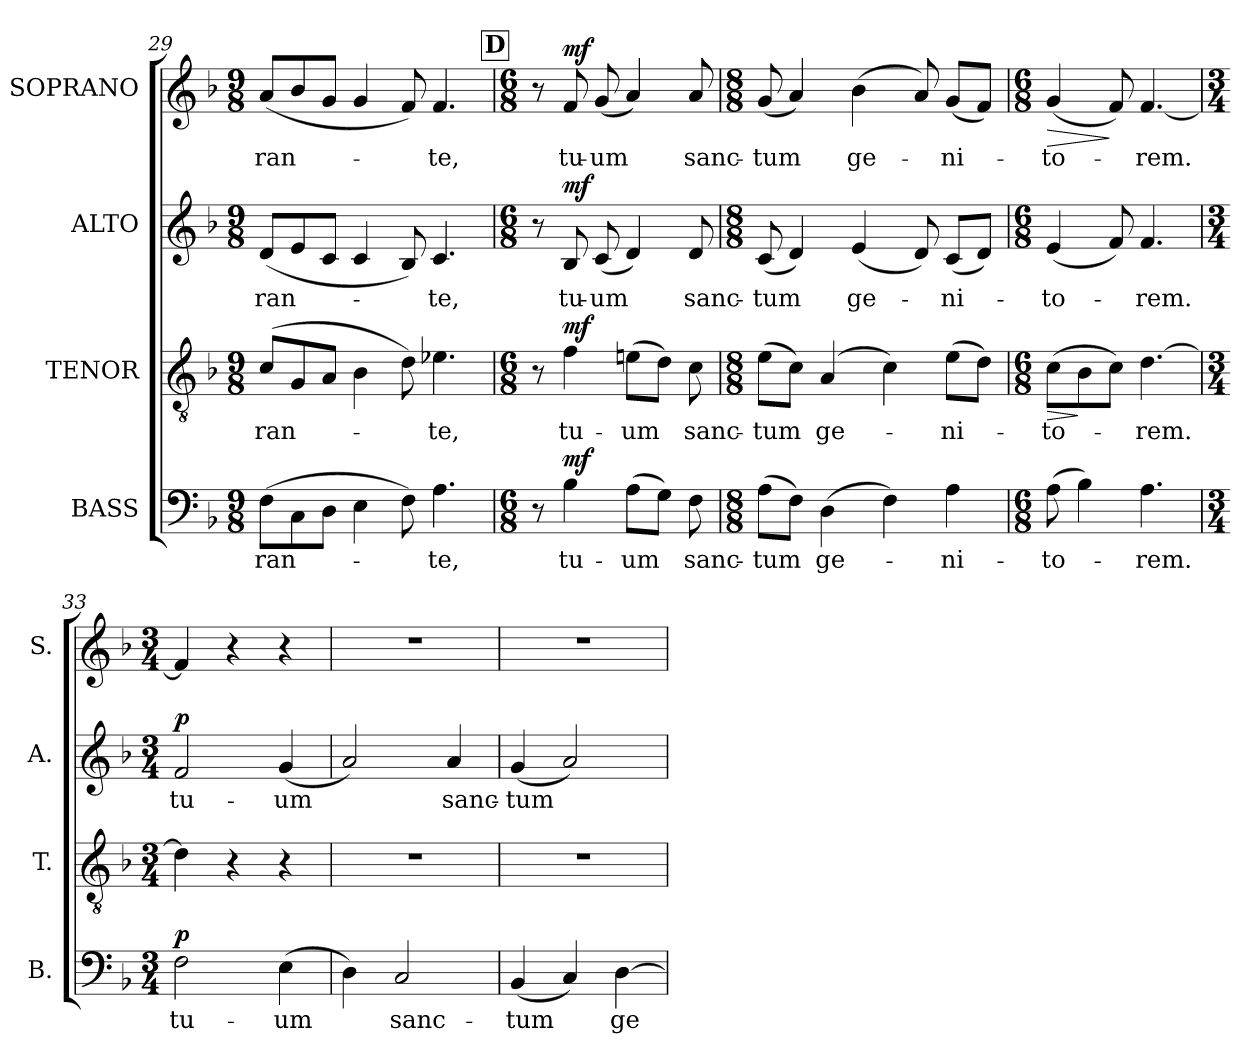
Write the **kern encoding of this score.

**kern	**text	**dynam	**kern	**text	**dynam	**kern	**text	**dynam	**kern	**text	**dynam
*part4	*part4	*part4	*part3	*part3	*part3	*part2	*part2	*part2	*part1	*part1	*part1
*staff4	*staff4	*staff4	*staff3	*staff3	*staff3	*staff2	*staff2	*staff2	*staff1	*staff1	*staff1
*I"BASS	*	*	*I"TENOR	*	*	*I"ALTO	*	*	*I"SOPRANO	*	*
*I'B.	*	*	*I'T.	*	*	*I'A.	*	*	*I'S.	*	*
!!LO:LB:g=z
*clefF4	*	*	*clefGv2	*	*	*clefG2	*	*	*clefG2	*	*
*	*	*	*ITrd7c12	*	*	*	*	*	*	*	*
*k[b-]	*	*	*k[b-]	*	*	*k[b-]	*	*	*k[b-]	*	*
*F:	*	*	*F:	*	*	*F:	*	*	*F:	*	*
*M9/8	*	*	*M9/8	*	*	*M9/8	*	*	*M9/8	*	*
=29	=29	=29	=29	=29	=29	=29	=29	=29	=29	=29	=29
!	!LO:LY:b:color=#000000	!	!	!	!	!	!	!	!	!	!
!	!	!	!	!LO:LY:b:color=#000000	!	!	!	!	!	!	!
!	!	!	!	!	!	!	!LO:LY:b:color=#000000	!	!	!	!
!	!	!	!	!	!	!	!	!	!	!LO:LY:b:color=#000000	!
(8Fi\L	-ran-	.	(8Ci/L	-ran-	.	(8di/L	-ran-	.	(8ai/L	-ran-	.
8Ci\	.	.	8GGi/	.	.	8ei/	.	.	8b-i/	.	.
8Di\J	.	.	8AAi/J	.	.	8ci/J	.	.	8gi/J	.	.
4Ei\	.	.	4BB-i\	.	.	4ci/	.	.	4gi/	.	.
8Fi\)	.	.	8Di\)	.	.	8B-i/)	.	.	8fi/)	.	.
!	!LO:LY:b:color=#000000	!	!	!	!	!	!	!	!	!	!
!	!	!	!	!LO:LY:b:color=#000000	!	!	!	!	!	!	!
!	!	!	!	!	!	!	!LO:LY:b:color=#000000	!	!	!	!
!	!	!	!	!	!	!	!	!	!	!LO:LY:b:color=#000000	!
4.Ai\	-te,	.	4.E-Xi\	-te,	.	4.ci/	-te,	.	4.fi/	-te,	.
!!LO:REH:place=s1:B:color=#000000:enc=box:fs=17.1407:t=D
=30	=30	=30	=30	=30	=30	=30	=30	=30	=30	=30	=30
*M6/8	*	*	*M6/8	*	*	*M6/8	*	*	*M6/8	*	*
8r	.	.	8r	.	.	8r	.	.	8r	.	.
!	!LO:LY:b:color=#000000	!	!	!	!	!	!	!	!	!	!
!	!	!	!	!LO:LY:b:color=#000000	!	!	!	!	!	!	!
!	!	!	!	!	!	!	!LO:LY:b:color=#000000	!	!	!	!
!	!	!	!	!	!	!	!	!	!	!LO:LY:b:color=#000000	!
4B-i\	tu-	mf	4Fi\	tu-	mf	8B-i/	tu-	mf	8fi/	tu-	mf
!	!	!	!	!	!	!	!LO:LY:b:color=#000000	!	!	!	!
!	!	!	!	!	!	!	!	!	!	!LO:LY:b:color=#000000	!
.	.	.	.	.	.	(8ci/	-um	.	(8gi/	-um	.
!	!LO:LY:b:color=#000000	!	!	!	!	!	!	!	!	!	!
!	!	!	!	!LO:LY:b:color=#000000	!	!	!	!	!	!	!
(8Ai\L	-um	.	(8Eni\L	-um	.	4di/)	.	.	4ai/)	.	.
8Gi\J)	.	.	8Di\J)	.	.	.	.	.	.	.	.
!	!LO:LY:b:color=#000000	!	!	!	!	!	!	!	!	!	!
!	!	!	!	!LO:LY:b:color=#000000	!	!	!	!	!	!	!
!	!	!	!	!	!	!	!LO:LY:b:color=#000000	!	!	!	!
!	!	!	!	!	!	!	!	!	!	!LO:LY:b:color=#000000	!
8Fi\	sanc-	.	8Ci\	sanc-	.	8di/	sanc-	.	8ai/	sanc-	.
=31	=31	=31	=31	=31	=31	=31	=31	=31	=31	=31	=31
*M8/8	*	*	*M8/8	*	*	*M8/8	*	*	*M8/8	*	*
!	!LO:LY:b:color=#000000	!	!	!	!	!	!	!	!	!	!
!	!	!	!	!LO:LY:b:color=#000000	!	!	!	!	!	!	!
!	!	!	!	!	!	!	!LO:LY:b:color=#000000	!	!	!	!
!	!	!	!	!	!	!	!	!	!	!LO:LY:b:color=#000000	!
(8Ai\L	-tum	.	(8Ei\L	-tum	.	(8ci/	-tum	.	(8gi/	-tum	.
8Fi\J)	.	.	8Ci\J)	.	.	4di/)	.	.	4ai/)	.	.
!	!LO:LY:b:color=#000000	!	!	!	!	!	!	!	!	!	!
!	!	!	!	!LO:LY:b:color=#000000	!	!	!	!	!	!	!
(4Di\	ge-	.	(4AAi/	ge-	.	.	.	.	.	.	.
!	!	!	!	!	!	!	!LO:LY:b:color=#000000	!	!	!	!
!	!	!	!	!	!	!	!	!	!	!LO:LY:b:color=#000000	!
.	.	.	.	.	.	(4ei/	ge-	.	(4b-i\	ge-	.
4Fi\)	.	.	4Ci\)	.	.	.	.	.	.	.	.
.	.	.	.	.	.	8di/)	.	.	8ai/)	.	.
!	!LO:LY:b:color=#000000	!	!	!	!	!	!	!	!	!	!
!	!	!	!	!LO:LY:b:color=#000000	!	!	!	!	!	!	!
!	!	!	!	!	!	!	!LO:LY:b:color=#000000	!	!	!	!
!	!	!	!	!	!	!	!	!	!	!LO:LY:b:color=#000000	!
4Ai\	-ni-	.	(8Ei\L	-ni-	.	(8ci/L	-ni-	.	(8gi/L	-ni-	.
.	.	.	8Di\J)	.	.	8di/J)	.	.	8fi/J)	.	.
=32	=32	=32	=32	=32	=32	=32	=32	=32	=32	=32	=32
*M6/8	*	*	*M6/8	*	*	*M6/8	*	*	*M6/8	*	*
!	!LO:LY:b:color=#000000	!	!	!	!	!	!	!	!	!	!
!	!	!	!	!LO:LY:b:color=#000000	!LO:HP:b	!	!	!	!	!	!
!	!	!	!	!	!	!	!LO:LY:b:color=#000000	!	!	!	!
!	!	!	!	!	!	!	!	!	!	!LO:LY:b:color=#000000	!LO:HP:b
(8Ai\	-to-	.	(8Ci\L	-to-	>	(4ei/	-to-	.	(4gi/	-to-	>
4B-i\)	.	.	8BB-i\	.	]	.	.	.	.	.	.
.	.	.	8Ci\J)	.	.	8fi/)	.	.	8fi/)	.	]
!	!LO:LY:b:color=#000000	!	!	!	!	!	!	!	!	!	!
!	!	!	!	!LO:LY:b:color=#000000	!	!	!	!	!	!	!
!	!	!	!	!	!	!	!LO:LY:b:color=#000000	!	!	!	!
!	!	!	!	!	!	!	!	!	!	!LO:LY:b:color=#000000	!
4.Ai\	-rem.	.	[>4.Di\	-rem.	.	4.fi/	-rem.	.	[<4.fi/	-rem.	.
=33	=33	=33	=33	=33	=33	=33	=33	=33	=33	=33	=33
*M3/4	*	*	*M3/4	*	*	*M3/4	*	*	*M3/4	*	*
!	!LO:LY:b:color=#000000	!	!	!	!	!	!	!	!	!	!
!	!	!	!	!	!	!	!LO:LY:b:color=#000000	!	!	!	!
2Fi\	tu-	p	4Di\]	.	.	2fi/	tu-	p	4fi/]	.	.
.	.	.	4r	.	.	.	.	.	4r	.	.
!	!LO:LY:b:color=#000000	!	!	!	!	!	!	!	!	!	!
!	!	!	!	!	!	!	!LO:LY:b:color=#000000	!	!	!	!
(4Ei\	-um	.	4r	.	.	(4gi/	-um	.	4r	.	.
=34	=34	=34	=34	=34	=34	=34	=34	=34	=34	=34	=34
!	!	!	!LO:N:vis=1	!	!	!	!	!	!LO:N:vis=1	!	!
4Di\)	.	.	2.r	.	.	2ai/)	.	.	2.r	.	.
!	!LO:LY:b:color=#000000	!	!	!	!	!	!	!	!	!	!
2Ci/	sanc-	.	.	.	.	.	.	.	.	.	.
!	!	!	!	!	!	!	!LO:LY:b:color=#000000	!	!	!	!
.	.	.	.	.	.	4ai/	sanc-	.	.	.	.
!!LO:PB:g=z
=35	=35	=35	=35	=35	=35	=35	=35	=35	=35	=35	=35
!	!LO:LY:b:color=#000000	!	!LO:N:vis=1	!	!	!	!	!	!	!	!
!	!	!	!	!	!	!	!LO:LY:b:color=#000000	!	!LO:N:vis=1	!	!
(4BB-i/	-tum	.	2.r	.	.	(4gi/	-tum	.	2.r	.	.
4Ci/)	.	.	.	.	.	2ai/)	.	.	.	.	.
!	!LO:LY:b:color=#000000	!	!	!	!	!	!	!	!	!	!
[>4Di\	ge-	.	.	.	.	.	.	.	.	.	.
=	=	=	=	=	=	=	=	=	=	=	=
*-	*-	*-	*-	*-	*-	*-	*-	*-	*-	*-	*-
